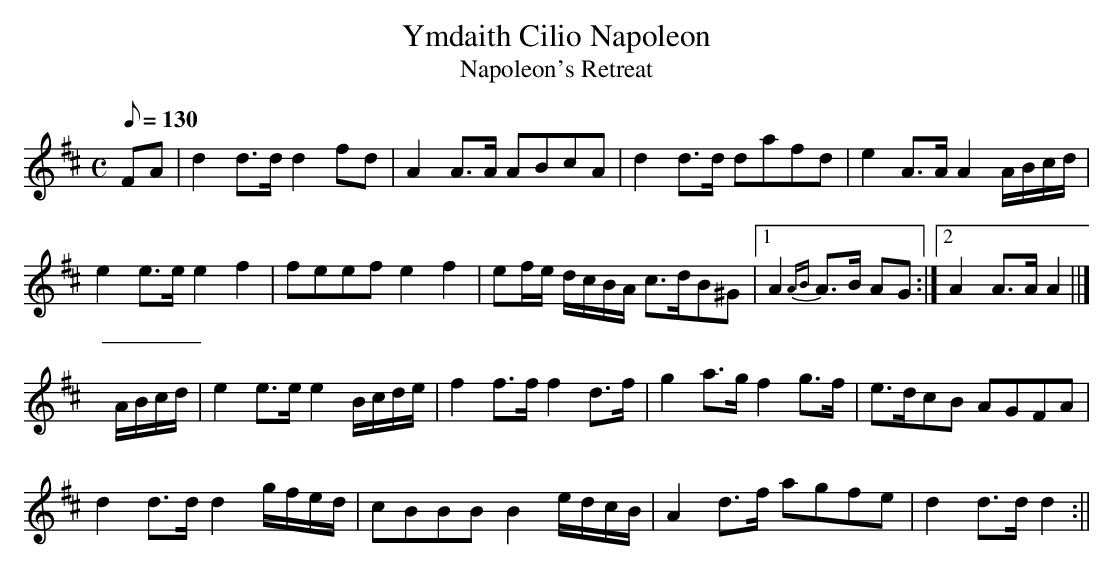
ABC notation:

X:1
T:Ymdaith Cilio Napoleon
T:Napoleon's Retreat
M:C
L:1/8
Q:130
K:D
FA|d2d>dd2fd|A2A>A ABcA|d2d>d dafd|e2A>AA2 A/B/c/d/|
e2e>ee2f2|feefe2f2|ef/e/ d/c/B/A/ c>dB^G|1 A2{AB}A>B AG:|2 A2A>AA2||]
A/B/c/d/|e2e>ee2 B/c/d/e/|f2f>ff2 d>f|g2a>gf2g>f|e>dcB AGFA|
d2d>dd2g/f/e/d/|cBBBB2e/d/c/B/|A2d>f agfe|d2d>dd2:||
